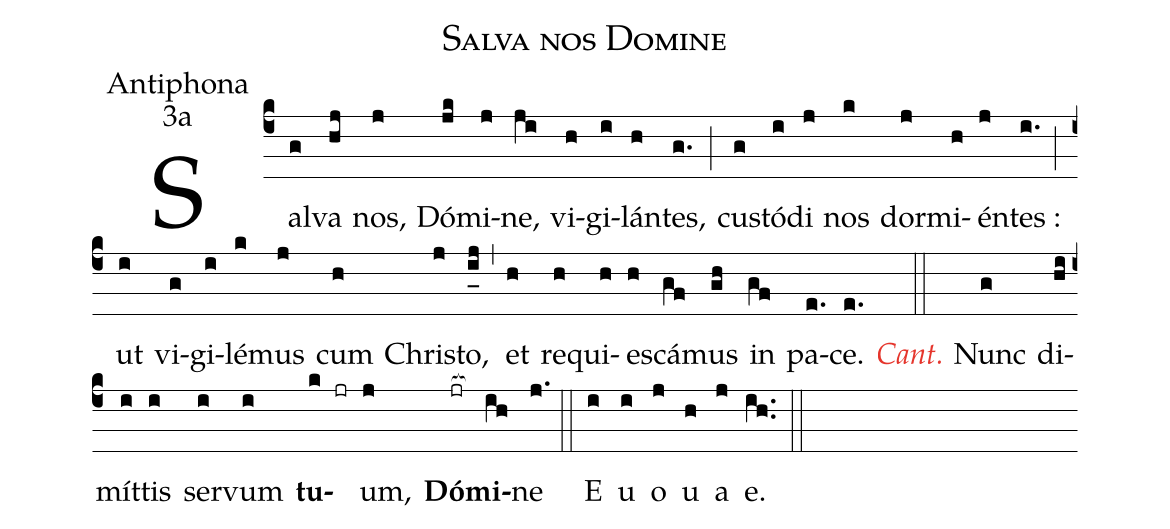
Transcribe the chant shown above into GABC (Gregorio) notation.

name:Salva nos Domine;
office-part:Antiphona;
mode:3a;
%%
(c4) Sal(g)va(hj) nos,(j) Dó(jk)mi(j)ne,(ji) vi(h)gi(i)lán(h)tes,(g.) (;) cu(g)stó(i)di(j) nos(k) dor(j)mi(h)én(j)tes :(i.) (;) ut(i) vi(g)gi(i)lé(k)mus(j) cum(h) Chri(j)sto,(i_[uh:l]j) (,) et(h) re(h)qui(h)e(h)scá(gf)mus(gh) in(gf) pa(e.)ce.(e.) (::) <i><c>Cant.</c></i> N{u}nc(g) di(hi)mít(i)tis(i) ser(i)vum(i) <b>tu</b>(k jr)um,(j) <b>Dó</b>(jr[ocb:1{])<b>mi</b>(ih[ocb:0}])ne(j.) (::)
<eu>E(i) u(i) o(j) u(h) a(j) e.(ih..) </eu>(::)
